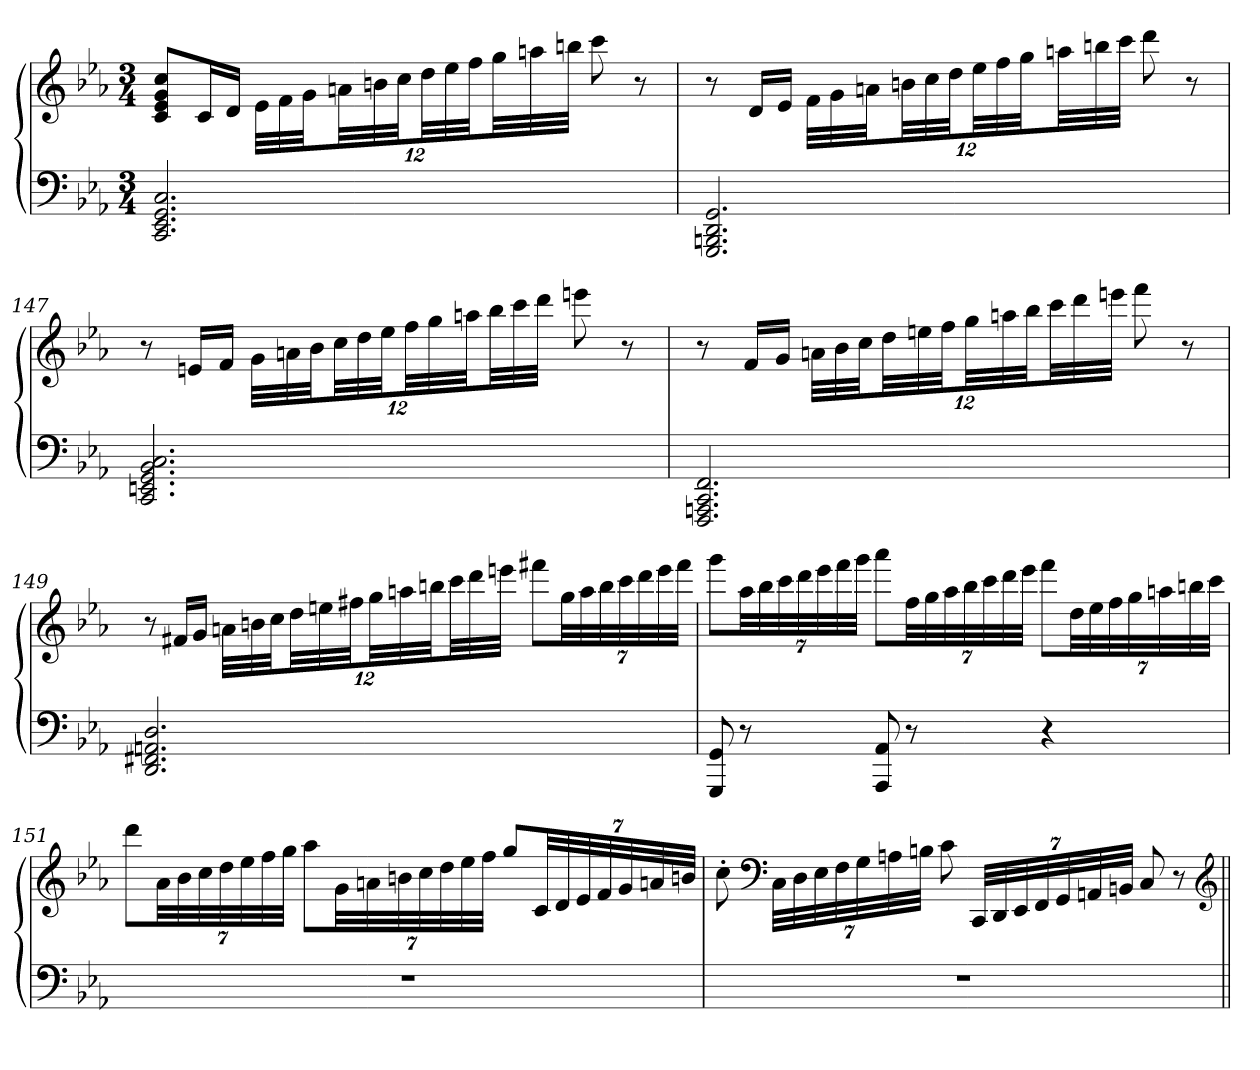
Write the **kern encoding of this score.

**kern	**kern
*part1	*part1
*staff2	*staff1
*clefF4	*clefG2
*k[b-e-a-]	*k[b-e-a-]
*c:	*c:
*M3/4	*M3/4
=	=
2.CC 2.EE- 2.GG 2.C	8c 8e- 8g 8ccL
.	16cL
.	16dJJ
.	48e-LLL
.	48f
.	48gJJ
.	48anLL
.	48bn
.	48ccJJ
.	48ddLL
.	48ee-
.	48ffJJ
.	48ggLL
.	48aan
.	48bbnJJJ
.	8ccc
.	8r
=146	=146
2.GGG 2.BBBn 2.DD 2.GG	8r
.	16dLL
.	16e-JJ
.	48fLLL
.	48g
.	48anJJ
.	48bnLL
.	48cc
.	48ddJJ
.	48ee-LL
.	48ff
.	48ggJJ
.	48aanLL
.	48bbn
.	48cccJJJ
.	8ddd
.	8r
=147	=147
2.CC 2.EEn 2.GG 2.BB- 2.C	8r
.	16enLL
.	16fJJ
.	48gLLL
.	48an
.	48b-JJ
.	48ccLL
.	48dd
.	48ee-JJ
.	48ffLL
.	48gg
.	48aanJJ
.	48bb-LL
.	48ccc
.	48dddJJJ
.	8eeen
.	8r
=148	=148
2.FFF 2.AAAn 2.CC 2.FF	8r
.	16fLL
.	16gJJ
.	48anLLL
.	48b-
.	48ccJJ
.	48ddLL
.	48een
.	48ffJJ
.	48ggLL
.	48aan
.	48bb-JJ
.	48cccLL
.	48ddd
.	48eeenJJJ
.	8fff
.	8r
=149	=149
2.DD 2.FF#X 2.AAn 2.D	8r
.	16f#XLL
.	16gJJ
.	48anLLL
.	48bn
.	48ccJJ
.	48ddLL
.	48een
.	48ff#XJJ
.	48ggLL
.	48aan
.	48bbnJJ
.	48cccLL
.	48ddd
.	48eeenJJJ
.	8fff#XL
.	56ggLL
.	56aa
.	56bb
.	56ccc
.	56ddd
.	56eee
.	56fff#JJJ
=150	=150
8GGG 8GG	8gggL
8r	56aa-LL
.	56bb-
.	56ccc
.	56ddd
.	56eee-
.	56fff
.	56gggJJJ
8AAA- 8AA-	8aaa-L
8r	56ffLL
.	56gg
.	56aa-
.	56bb-
.	56ccc
.	56ddd
.	56eee-JJJ
4r	8fffL
.	56ddLL
.	56ee-
.	56ff
.	56gg
.	56aan
.	56bbn
.	56cccJJJ
=151	=151
2.r	8dddL
.	56a-LL
.	56b-
.	56cc
.	56dd
.	56ee-
.	56ff
.	56ggJJJ
.	8aa-L
.	56gLL
.	56an
.	56bn
.	56cc
.	56dd
.	56ee-
.	56ffJJJ
.	8ggL
.	56cLL
.	56d
.	56e-
.	56f
.	56g
.	56an
.	56bnJJJ
=152	=152
2.r	8cc'
*	*clefF4
.	56CLLL
.	56D
.	56E-
.	56F
.	56G
.	56An
.	56BnJJJ
.	8c
.	56CCLLL
.	56DD
.	56EE-
.	56FF
.	56GG
.	56AAn
.	56BBnJJJ
.	8C
.	8r
*	*clefG2
=||	=||
*-	*-
